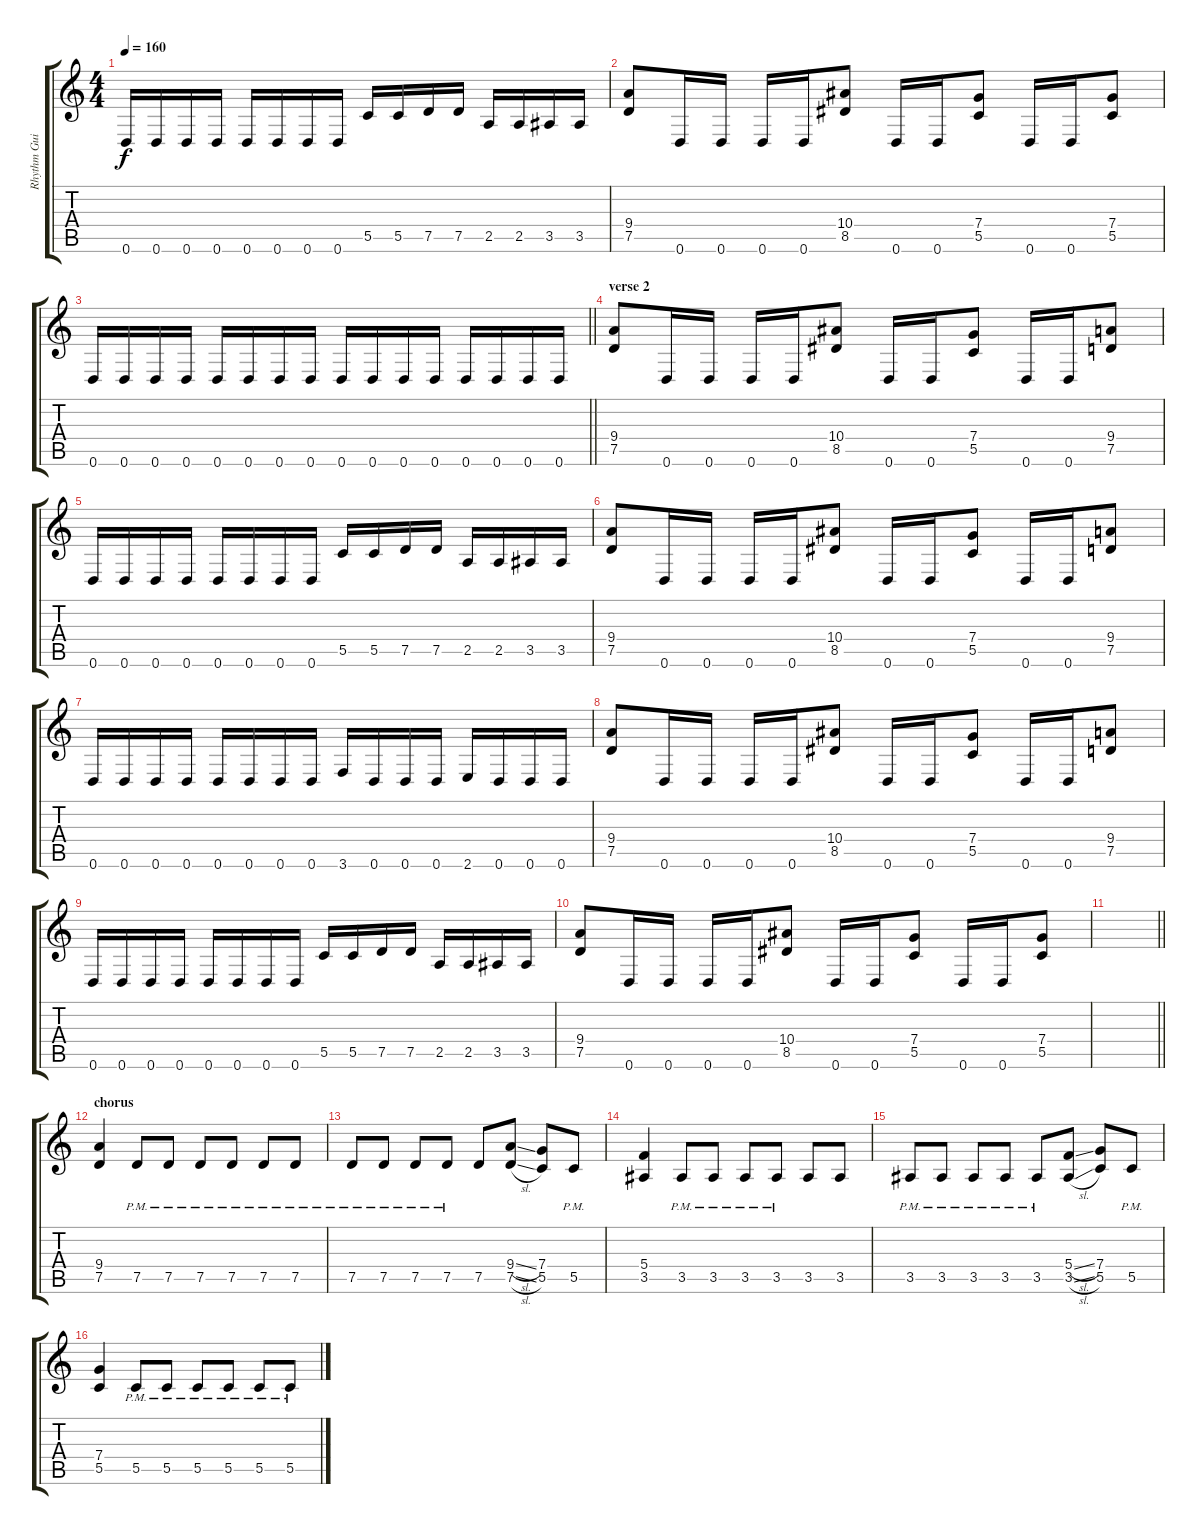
\track ("Rhythm Guitar 2" "Rhythm Gui") {instrument overdrivenguitar}
\staff {score tabs}
\tuning (D4 A3 F3 C3 G2 D2) {hide}
\ts (4 4)
\tempo 160
\clef g2
\ks c
0.6.16{dy f} 0.6.16 0.6.16 0.6.16 0.6.16 0.6.16 0.6.16 0.6.16 5.5.16 5.5.16 7.5.16 7.5.16 2.5.16 2.5.16 3.5.16 3.5.16 |
(9.4 7.5).8 0.6.16 0.6.16 0.6.16 0.6.16 (10.4 8.5).8 0.6.16 0.6.16 (7.4 5.5).8 0.6.16 0.6.16 (7.4 5.5).8 |
\barLineRight lightlight
0.6.16 0.6.16 0.6.16 0.6.16 0.6.16 0.6.16 0.6.16 0.6.16 0.6.16 0.6.16 0.6.16 0.6.16 0.6.16 0.6.16 0.6.16 0.6.16 |
\section ("" "verse 2")
(9.4 7.5).8{volume 13} 0.6.16 0.6.16 0.6.16 0.6.16 (10.4 8.5).8 0.6.16 0.6.16 (7.4 5.5).8 0.6.16 0.6.16 (9.4 7.5).8 |
0.6.16 0.6.16 0.6.16 0.6.16 0.6.16 0.6.16 0.6.16 0.6.16 5.5.16 5.5.16 7.5.16 7.5.16 2.5.16 2.5.16 3.5.16 3.5.16 |
(9.4 7.5).8 0.6.16 0.6.16 0.6.16 0.6.16 (10.4 8.5).8 0.6.16 0.6.16 (7.4 5.5).8 0.6.16 0.6.16 (9.4 7.5).8 |
0.6.16 0.6.16 0.6.16 0.6.16 0.6.16 0.6.16 0.6.16 0.6.16 3.6.16 0.6.16 0.6.16 0.6.16 2.6.16 0.6.16 0.6.16 0.6.16 |
(9.4 7.5).8 0.6.16 0.6.16 0.6.16 0.6.16 (10.4 8.5).8 0.6.16 0.6.16 (7.4 5.5).8 0.6.16 0.6.16 (9.4 7.5).8 |
0.6.16 0.6.16 0.6.16 0.6.16 0.6.16 0.6.16 0.6.16 0.6.16 5.5.16 5.5.16 7.5.16 7.5.16 2.5.16 2.5.16 3.5.16 3.5.16 |
(9.4 7.5).8 0.6.16 0.6.16 0.6.16 0.6.16 (10.4 8.5).8 0.6.16 0.6.16 (7.4 5.5).8 0.6.16 0.6.16 (7.4 5.5).8 |
\barLineRight lightlight
|
\section ("" "chorus")
(9.4 7.5).4{volume 10} 7.5{pm}.8 7.5{pm}.8 7.5{pm}.8 7.5{pm}.8 7.5{pm}.8 7.5{pm}.8 |
7.5{pm}.8 7.5{pm}.8 7.5{pm}.8 7.5{pm}.8 7.5.8 (9.4{sl} 7.5{sl}).8 (7.4 5.5).8 5.5{pm}.8 |
(5.4 3.5).4 3.5{pm}.8 3.5{pm}.8 3.5{pm}.8 3.5{pm}.8 3.5.8 3.5.8 |
3.5{pm}.8 3.5{pm}.8 3.5{pm}.8 3.5{pm}.8 3.5{pm}.8 (5.4{sl} 3.5{sl}).8 (7.4 5.5).8 5.5{pm}.8 |
(7.4 5.5).4 5.5{pm}.8 5.5{pm}.8 5.5{pm}.8 5.5{pm}.8 5.5{pm}.8 5.5{pm}.8
